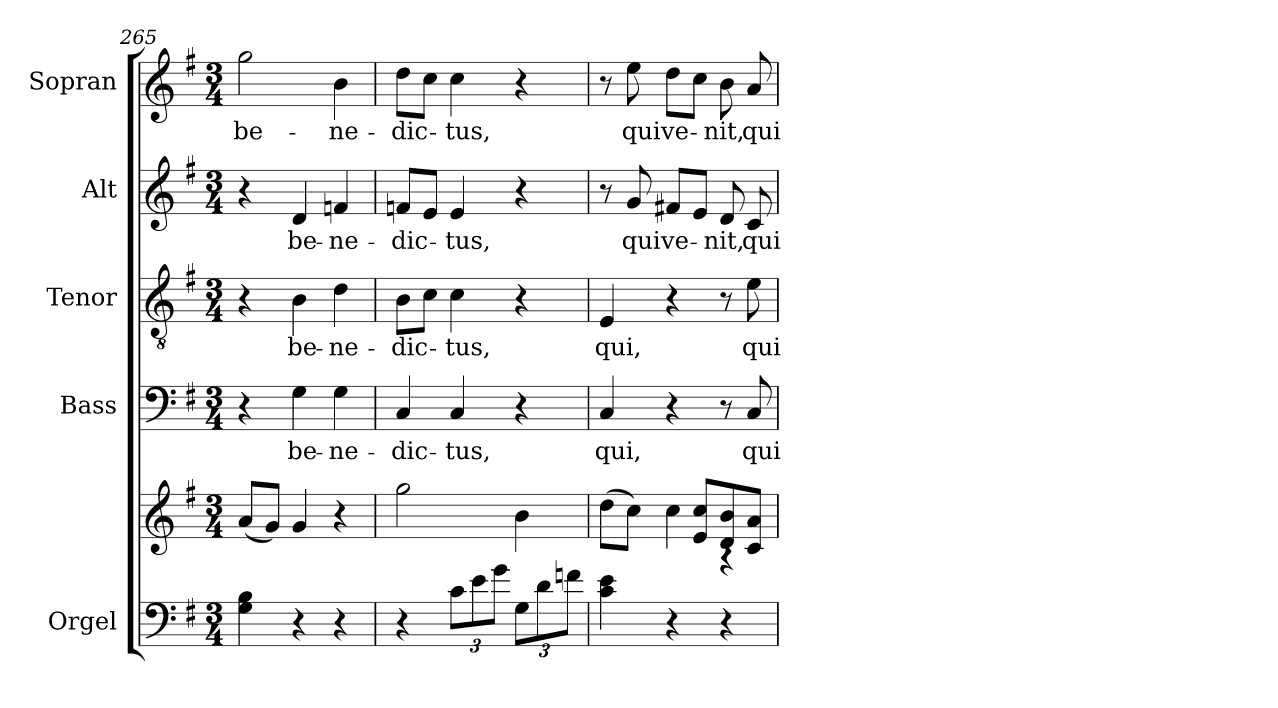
**kern	**kern	**kern	**text	**kern	**text	**kern	**text	**kern	**text
*part5	*part5	*part4	*part4	*part3	*part3	*part2	*part2	*part1	*part1
*staff6	*staff5	*staff4	*staff4	*staff3	*staff3	*staff2	*staff2	*staff1	*staff1
*I"Orgel	*	*I"Bass	*	*I"Tenor	*	*I"Alt	*	*I"Sopran	*
*	*	*I'B.	*	*I'T.	*	*I'A.	*	*I'S.	*
*clefF4	*clefG2	*clefF4	*	*clefGv2	*	*clefG2	*	*clefG2	*
*k[f#]	*k[f#]	*k[f#]	*	*k[f#]	*	*k[f#]	*	*k[f#]	*
*G:	*G:	*G:	*	*G:	*	*G:	*	*G:	*
*M3/4	*M3/4	*M3/4	*	*M3/4	*	*M3/4	*	*M3/4	*
=265	=265	=265	=265	=265	=265	=265	=265	=265	=265
!	!	!	!	!	!	!	!	!	!LO:LY:b
4G\ 4B\	(<8a/L	4r	.	4r	.	4r	.	2gg\	be-
.	8g/J)	.	.	.	.	.	.	.	.
!	!	!	!LO:LY:b	!	!LO:LY:b	!	!LO:LY:b	!	!
4r	4g/	4G\	be-	4B\	be-	4d/	be-	.	.
!	!	!	!LO:LY:b	!	!LO:LY:b	!	!LO:LY:b	!	!LO:LY:b
4r	4r	4G\	-ne-	4d\	-ne-	4fn/	-ne-	4b\	-ne-
=266	=266	=266	=266	=266	=266	=266	=266	=266	=266
!	!	!	!LO:LY:b	!	!LO:LY:b	!	!LO:LY:b	!	!LO:LY:b
4r	2gg\	4C/	-dic-	8B\L	-dic-	8fn/L	-dic-	8dd\L	-dic-
.	.	.	.	8c\J	.	8e/J	.	8cc\J	.
*Xbrackettup	*	*	*	*	*	*	*	*	*
!	!	!	!LO:LY:b	!	!LO:LY:b	!	!LO:LY:b	!	!LO:LY:b
12c\L	.	4C/	-tus,	4c\	-tus,	4e/	-tus,	4cc\	-tus,
12e\	.	.	.	.	.	.	.	.	.
12g\J	.	.	.	.	.	.	.	.	.
12G\L	4b\	4r	.	4r	.	4r	.	4r	.
12d\	.	.	.	.	.	.	.	.	.
12fn\J	.	.	.	.	.	.	.	.	.
=267	=267	=267	=267	=267	=267	=267	=267	=267	=267
*	*^	*	*	*	*	*	*	*	*
!	!	!	!	!LO:LY:b	!	!LO:LY:b	!	!	!	!
4c\ 4e\	(>8dd\L	8ryy	4C/	qui,	4E/	qui,	8r	.	8r	.
!	!	!	!	!	!	!	!	!LO:LY:b	!	!LO:LY:b
.	8cc\J)	8ryy	.	.	.	.	8g/	qui	8ee\	qui
!	!	!	!	!	!	!	!	!LO:LY:b	!	!LO:LY:b
4r	4cc\	8ryy	4r	.	4r	.	8f#X/L	ve-	8dd\L	ve-
.	.	8e!/ 8cc!/L	.	.	.	.	8e/J	.	8cc\J	.
!	!	!	!	!	!	!	!	!LO:LY:b	!	!LO:LY:b
4r	4rG	8d/ 8b/	8r	.	8r	.	8d/	-nit,	8b\	-nit,
!	!	!	!	!LO:LY:b	!	!LO:LY:b	!	!LO:LY:b	!	!LO:LY:b
.	.	8c/ 8a/J	8C/	qui	8e\	qui	8c/	qui	8a/	qui
*	*v	*v	*	*	*	*	*	*	*	*
=	=	=	=	=	=	=	=	=	=
*-	*-	*-	*-	*-	*-	*-	*-	*-	*-
